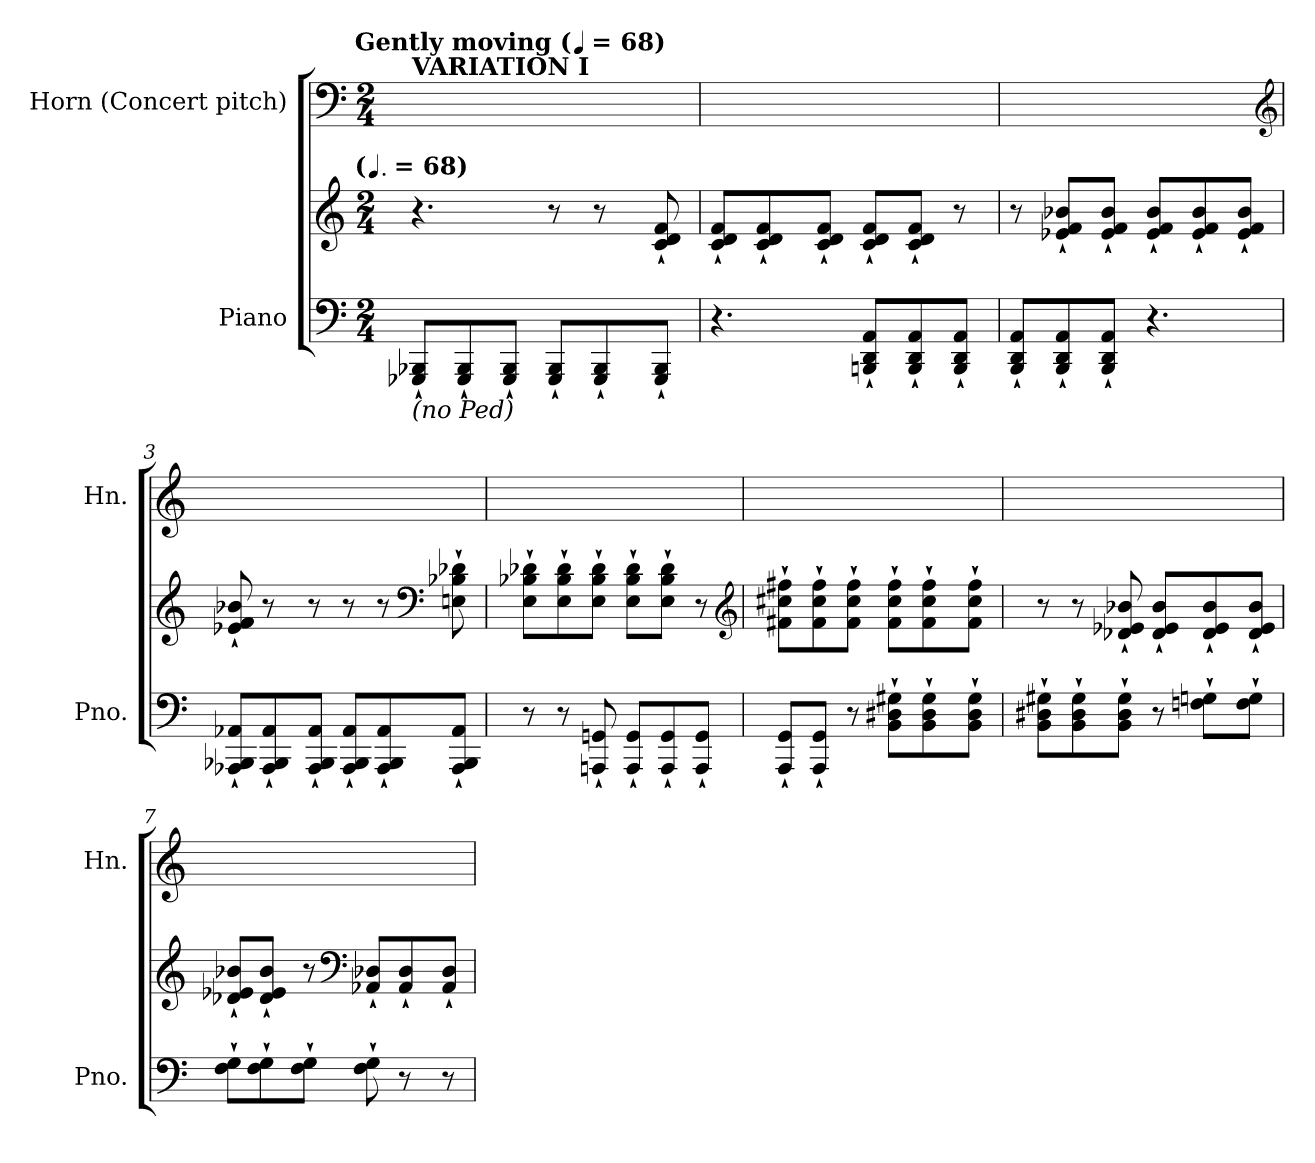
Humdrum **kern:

**kern	**kern	**kern
*part2	*part2	*part1
*staff3	*staff2	*staff1
*I"Piano	*	*I"Horn (Concert pitch)
*I'Pno.	*	*I'Hn.
*clefF4	*clefG2	*clefF4
*k[]	*k[]	*k[]
*C:	*C:	*C:
!!LO:TX:omd:t=Gently moving ([quarter] = 68)
*M2/4	*M2/4	*M2/4
*MM68	*MM102	*MM68
*	*	*Xtuplet
=	=	=
!	!LO:TX:t=([quarter-dot] = 68)	!
!	!	!LO:TX:a:B:t=VARIATION I
!LO:TX:b:i:t=(no Ped)	!	!
8GGG-X`> 8BBB-X`>L	4.r	8%3ryy
8GGG-`> 8BBB-`>	.	.
8GGG-`> 8BBB-`>J	.	.
8GGG-`> 8BBB-`>L	8r	16%3ryy
8GGG-`> 8BBB-`>	8r	.
.	.	16%3ryy
8GGG-`> 8BBB-`>J	8c`> 8d`> 8f`>	.
=1	=1	=1
4.r	8c`> 8d`> 8f`>L	16%3ryy
.	8c`> 8d`> 8f`>	.
.	.	8%3.ryy
.	8c`> 8d`> 8f`>J	.
8BBBn`> 8DD`> 8AA`>L	8c`> 8d`> 8f`>L	.
8BBB`> 8DD`> 8AA`>	8c`> 8d`> 8f`>J	.
8BBB`> 8DD`> 8AA`>J	8r	.
=2	=2	=2
8BBB`> 8DD`> 8AA`>L	8r	4%3ryy
8BBB`> 8DD`> 8AA`>	8e-X`> 8f`> 8b-X`>L	.
8BBB`> 8DD`> 8AA`>J	8e-`> 8f`> 8b-`>J	.
4.r	8e-`> 8f`> 8b-`>L	.
.	8e-`> 8f`> 8b-`>	.
.	8e-`> 8f`> 8b-`>J	.
*	*	*clefG2
=3	=3	=3
8AAA-X`> 8BBB-X`> 8AA-X`>L	8e-X`> 8f`> 8b-X`>	16%3ryy
8AAA-`> 8BBB-`> 8AA-`>	8r	.
.	.	16%3ryy
8AAA-`> 8BBB-`> 8AA-`>J	8r	.
8AAA-`> 8BBB-`> 8AA-`>L	8r	16%3ryy
8AAA-`> 8BBB-`> 8AA-`>	8r	.
*	*clefF4	*
.	.	16%3ryy
8AAA-`> 8BBB-`> 8AA-`>J	8En`> 8B-X`> 8d-X`>	.
=4	=4	=4
8r	8E`> 8B-X`> 8d-X`>L	8%3ryy
8r	8E`> 8B-`> 8d-`>	.
8AAAn`> 8GGn`>	8E`> 8B-`> 8d-`>J	.
8AAA`> 8GG`>L	8E`> 8B-`> 8d-`>L	8%3ryy
8AAA`> 8GG`>	8E`> 8B-`> 8d-`>J	.
8AAA`> 8GG`>J	8r	.
*	*clefG2	*
=5	=5	=5
8AAA`> 8GG`>L	8f#X`> 8cc#X`> 8ff#X`>L	8%3.ryy
8AAA`> 8GG`>J	8f#`> 8cc#`> 8ff#`>	.
8r	8f#`> 8cc#`> 8ff#`>J	.
8BB`> 8D#X`> 8G#X`>L	8f#`> 8cc#`> 8ff#`>L	.
8BB`> 8D#`> 8G#`>	8f#`> 8cc#`> 8ff#`>	.
.	.	16%3ryy
8BB`> 8D#`> 8G#`>J	8f#`> 8cc#`> 8ff#`>J	.
=6	=6	=6
8BB`> 8D#X`> 8G#X`>L	8r	16%3ryy
8BB`> 8D#`> 8G#`>	8r	.
.	.	16%3ryy
8BB`> 8D#`> 8G#`>J	8d-X`> 8e-X`> 8b-X`>	.
8r	8d-`> 8e-`> 8b-`>L	16%3ryy
8Fn`> 8Gn`>L	8d-`> 8e-`> 8b-`>	.
.	.	16%3ryy
8F`> 8G`>J	8d-`> 8e-`> 8b-`>J	.
=7	=7	=7
8F`> 8G`>L	8d-X`> 8e-X`> 8b-X`>L	16%3ryy
8F`> 8G`>	8d-`> 8e-`> 8b-`>J	.
.	.	16%3ryy
8F`> 8G`>J	8r	.
*	*clefF4	*
8F`> 8G`>	8AA-X`> 8D-X`>L	16%3ryy
8r	8AA-`> 8D-`>	.
.	.	16%3ryy
8r	8AA-`> 8D-`>J	.
=	=	=
*-	*-	*-
